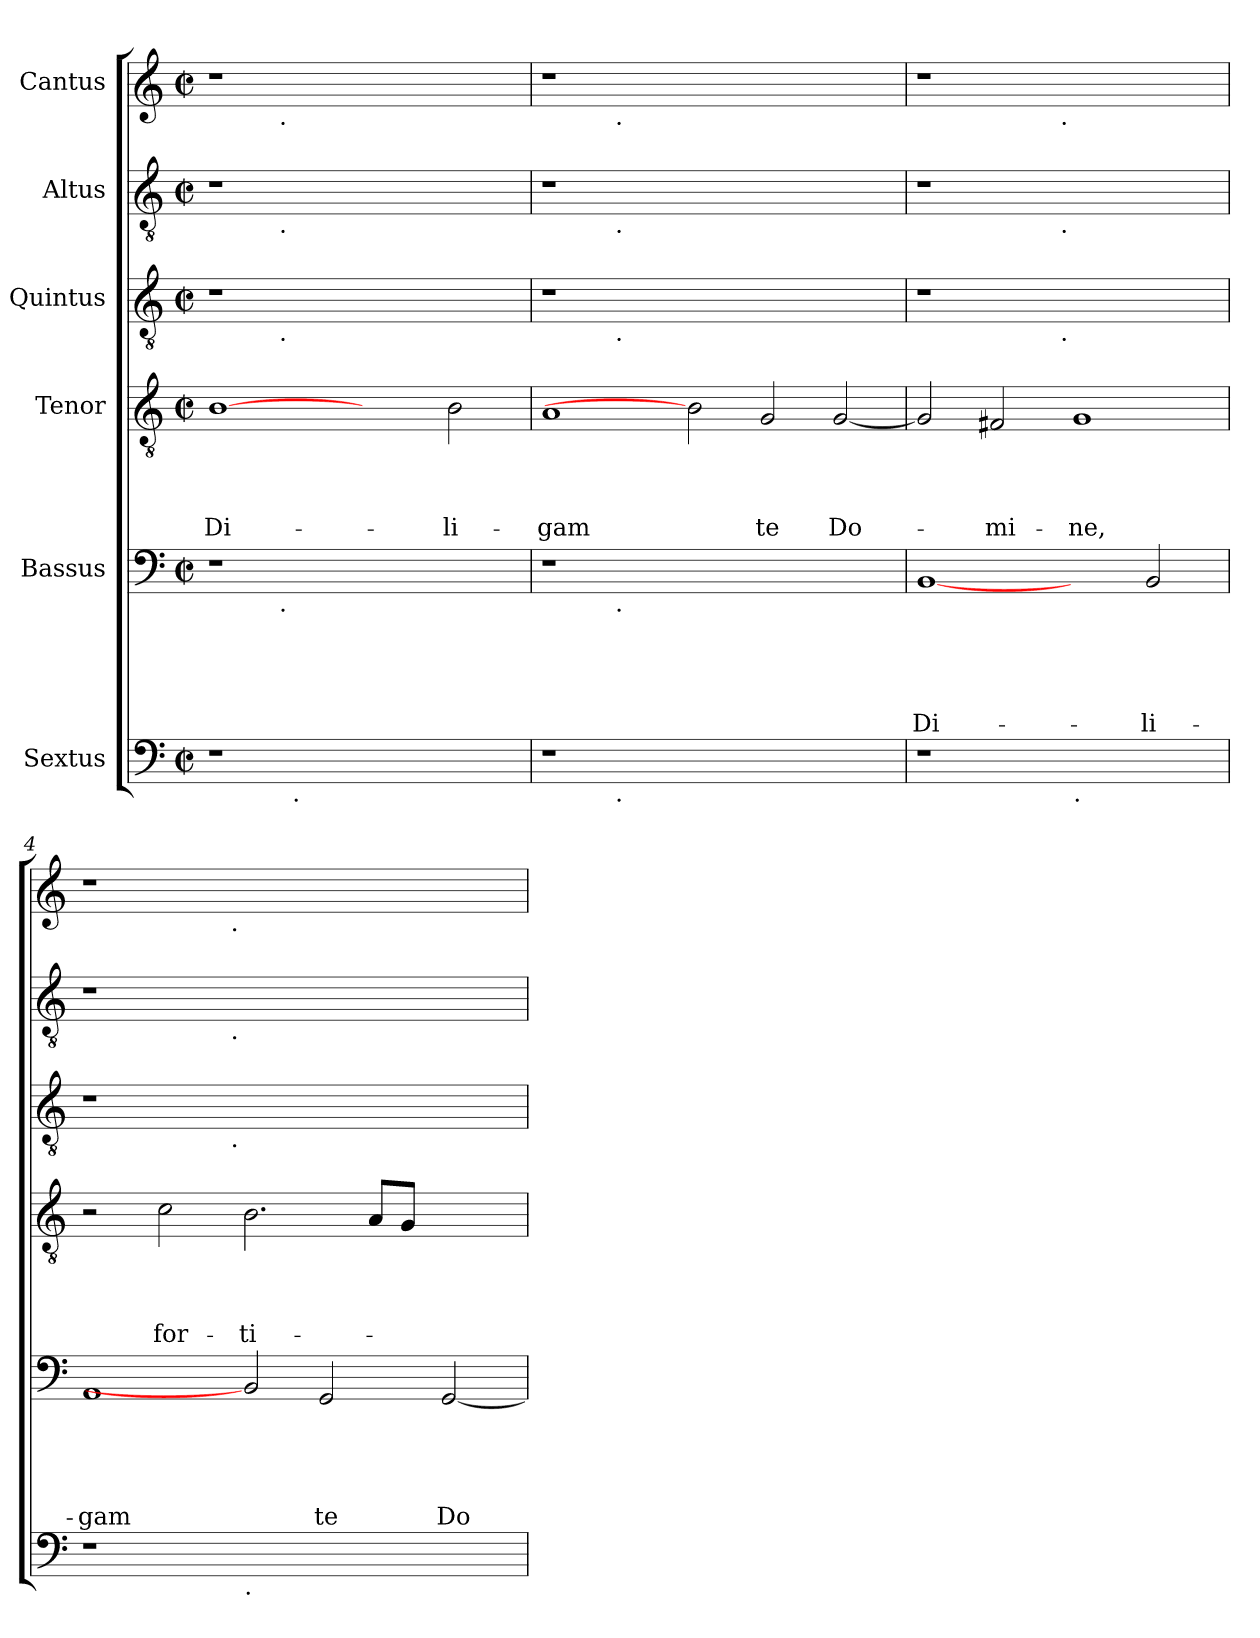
**kern	**kern	**text	**text	**text	**text	**text	**kern	**text	**text	**text	**text	**kern	**kern	**kern
*part6	*part5	*part5	*part5	*part5	*part5	*part5	*part4	*part4	*part4	*part4	*part4	*part3	*part2	*part1
*staff6	*staff5	*staff5	*staff5	*staff5	*staff5	*staff5	*staff4	*staff4	*staff4	*staff4	*staff4	*staff3	*staff2	*staff1
*I"Sextus	*I"Bassus	*	*	*	*	*	*I"Tenor	*	*	*	*	*I"Quintus	*I"Altus	*I"Cantus
*clefF4	*clefF4	*	*	*	*	*	*clefGv2	*	*	*	*	*clefGv2	*clefGv2	*clefG2
*k[]	*k[]	*	*	*	*	*	*k[]	*	*	*	*	*k[]	*k[]	*k[]
*C:	*C:	*	*	*	*	*	*C:	*	*	*	*	*C:	*C:	*C:
*M2/2	*M2/2	*	*	*	*	*	*M2/2	*	*	*	*	*M2/2	*M2/2	*M2/2
*met(c|)	*met(c|)	*	*	*	*	*	*met(c|)	*	*	*	*	*met(c|)	*met(c|)	*met(c|)
=1	=1	=1	=1	=1	=1	=1	=1	=1	=1	=1	=1	=1	=1	=1
!	!	!	!	!	!	!	!	!	!	!	!LO:LY:b	!	!	!
*^	*^	*	*	*	*	*	*	*	*	*	*	*^	*^	*^
1r	2ryy	1r	4...ryy	.	.	.	.	.	[1B	.	.	.	Di-	1r	4...ryy	1r	4...ryy	1r	4...ryy
!	!	!	!	!	!	!	!	!	!	!	!	!	!	!	!	!	!	!	!LO:TX:b:t=.
!	!	!	!	!	!	!	!	!	!	!	!	!	!	!	!	!	!LO:TX:b:t=.	!	!
!	!	!	!	!	!	!	!	!	!	!	!	!	!	!	!LO:TX:b:t=.	!	!	!	!
!	!	!	!LO:TX:b:t=.	!	!	!	!	!	!	!	!	!	!	!	!	!	!	!	!
.	.	.	1ryy	.	.	.	.	.	.	.	.	.	.	.	1ryy	.	1ryy	.	1ryy
!	!LO:TX:b:t=.	!	!	!	!	!	!	!	!	!	!	!	!	!	!	!	!	!	!
.	1.ryy	.	.	.	.	.	.	.	.	.	.	.	.	.	.	.	.	.	.
1ryy	.	1ryy	.	.	.	.	.	.	2ryy	.	.	.	.	1ryy	.	1ryy	.	1ryy	.
.	.	.	2ryy	.	.	.	.	.	.	.	.	.	.	.	2ryy	.	2ryy	.	2ryy
!	!	!	!	!	!	!	!	!	!	!	!	!	!LO:LY:b	!	!	!	!	!	!
.	.	.	.	.	.	.	.	.	2B\	.	.	.	-li-	.	.	.	.	.	.
.	.	.	32ryy	.	.	.	.	.	.	.	.	.	.	.	32ryy	.	32ryy	.	32ryy
=2	=2	=2	=2	=2	=2	=2	=2	=2	=2	=2	=2	=2	=2	=2	=2	=2	=2	=2	=2
!	!	!	!	!	!	!	!	!	!	!	!	!	!LO:LY:b	!	!	!	!	!	!
1r	2ryy	1r	2ryy	.	.	.	.	.	1A	.	.	.	-gam	1r	2ryy	1r	2ryy	1r	2ryy
!	!	!	!	!	!	!	!	!	!	!	!	!	!	!	!	!	!	!	!LO:TX:b:t=.
!	!	!	!	!	!	!	!	!	!	!	!	!	!	!	!	!	!LO:TX:b:t=.	!	!
!	!	!	!	!	!	!	!	!	!	!	!	!	!	!	!LO:TX:b:t=.	!	!	!	!
!	!	!	!LO:TX:b:t=.	!	!	!	!	!	!	!	!	!	!	!	!	!	!	!	!
!	!LO:TX:b:t=.	!	!	!	!	!	!	!	!	!	!	!	!	!	!	!	!	!	!
.	0ryy	.	0ryy	.	.	.	.	.	.	.	.	.	.	.	0ryy	.	0ryy	.	0ryy
1.ryy	.	1.ryy	.	.	.	.	.	.	2B]	.	.	.	.	1.ryy	.	1.ryy	.	1.ryy	.
!	!	!	!	!	!	!	!	!	!	!	!	!	!LO:LY:b	!	!	!	!	!	!
.	.	.	.	.	.	.	.	.	2G/	.	.	.	te	.	.	.	.	.	.
!	!	!	!	!	!	!	!	!	!	!	!	!	!LO:LY:b	!	!	!	!	!	!
.	.	.	.	.	.	.	.	.	[<2G/	.	.	.	Do-	.	.	.	.	.	.
=3	=3	=3	=3	=3	=3	=3	=3	=3	=3	=3	=3	=3	=3	=3	=3	=3	=3	=3	=3
!	!	!	!	!	!	!	!	!LO:LY:b	!	!	!	!	!	!	!	!	!	!	!
*v	*v	*	*	*	*	*	*	*	*	*	*	*	*	*	*	*	*	*	*
*	*v	*v	*	*	*	*	*	*	*	*	*	*	*	*	*	*	*	*
1r	[1BB	.	.	.	.	Di-	2G/]	.	.	.	.	1r	2ryy	1r	2ryy	1r	2ryy
!	!	!	!	!	!	!	!	!	!	!	!LO:LY:b	!	!	!	!	!	!
.	.	.	.	.	.	.	2F#X/	.	.	.	-mi-	.	4...ryy	.	4...ryy	.	4...ryy
!	!	!	!	!	!	!	!	!	!	!	!	!	!	!	!	!	!LO:TX:b:t=.
!	!	!	!	!	!	!	!	!	!	!	!	!	!	!	!LO:TX:b:t=.	!	!
!	!	!	!	!	!	!	!	!	!	!	!	!	!LO:TX:b:t=.	!	!	!	!
.	.	.	.	.	.	.	.	.	.	.	.	.	1ryy	.	1ryy	.	1ryy
!LO:TX:b:t=.	!	!	!	!	!	!	!	!	!	!	!	!	!	!	!	!	!
!	!	!	!	!	!	!	!	!	!	!	!LO:LY:b	!	!	!	!	!	!
1ryy	2ryy	.	.	.	.	.	1G	.	.	.	-ne,	1ryy	.	1ryy	.	1ryy	.
!	!	!	!	!	!	!LO:LY:b	!	!	!	!	!	!	!	!	!	!	!
.	2BB/	.	.	.	.	-li-	.	.	.	.	.	.	.	.	.	.	.
.	.	.	.	.	.	.	.	.	.	.	.	.	32ryy	.	32ryy	.	32ryy
=4	=4	=4	=4	=4	=4	=4	=4	=4	=4	=4	=4	=4	=4	=4	=4	=4	=4
!	!	!	!	!	!	!LO:LY:b	!	!	!	!	!	!	!	!	!	!	!
1r	1AA	.	.	.	.	-gam	2r	.	.	.	.	1r	2ryy	1r	2ryy	1r	2ryy
!	!	!	!	!	!	!	!	!	!	!	!LO:LY:b	!	!	!	!	!	!
.	.	.	.	.	.	.	2c\	.	.	.	for-	.	4...ryy	.	4...ryy	.	4...ryy
!	!	!	!	!	!	!	!	!	!	!	!	!	!	!	!	!	!LO:TX:b:t=.
!	!	!	!	!	!	!	!	!	!	!	!	!	!	!	!LO:TX:b:t=.	!	!
!	!	!	!	!	!	!	!	!	!	!	!	!	!LO:TX:b:t=.	!	!	!	!
.	.	.	.	.	.	.	.	.	.	.	.	.	1ryy	.	1ryy	.	1ryy
!LO:TX:b:t=.	!	!	!	!	!	!	!	!	!	!	!	!	!	!	!	!	!
!	!	!	!	!	!	!	!	!	!	!	!LO:LY:b	!	!	!	!	!	!
1.ryy	2BB]	.	.	.	.	.	2.B\	.	.	.	-ti-	1.ryy	.	1.ryy	.	1.ryy	.
!	!	!	!	!	!	!LO:LY:b	!	!	!	!	!	!	!	!	!	!	!
.	2GG/	.	.	.	.	te	.	.	.	.	.	.	.	.	.	.	.
.	.	.	.	.	.	.	8A/L	.	.	.	.	.	.	.	.	.	.
.	.	.	.	.	.	.	8G/J	.	.	.	.	.	.	.	.	.	.
.	.	.	.	.	.	.	.	.	.	.	.	.	2ryy	.	2ryy	.	2ryy
!	!	!	!	!	!	!LO:LY:b	!	!	!	!	!	!	!	!	!	!	!
.	[<2GG/	.	.	.	.	Do-	2ryy	.	.	.	.	.	.	.	.	.	.
.	.	.	.	.	.	.	.	.	.	.	.	.	32ryy	.	32ryy	.	32ryy
*	*	*	*	*	*	*	*	*	*	*	*	*v	*v	*	*	*v	*v
*	*	*	*	*	*	*	*	*	*	*	*	*	*v	*v	*
=	=	=	=	=	=	=	=	=	=	=	=	=	=	=
*-	*-	*-	*-	*-	*-	*-	*-	*-	*-	*-	*-	*-	*-	*-
